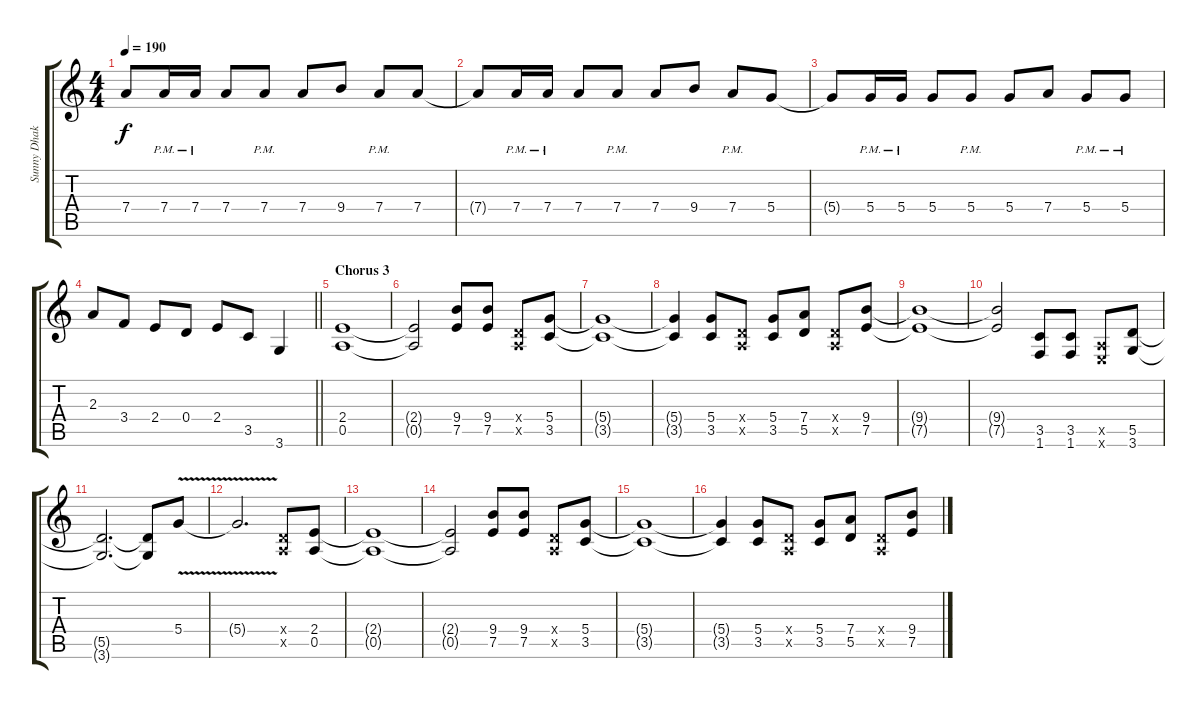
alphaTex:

\track ("Sunny Dhak" "Sunny Dhak") {instrument distortionguitar}
\staff {score tabs}
\tuning (E4 B3 G3 D3 A2 E2) {hide}
\ts (4 4)
\tempo 190
\clef g2
\ks c
7.4{t}.8{dy f} 7.4{pm}.16 7.4{pm}.16 7.4.8 7.4{pm}.8 7.4.8 9.4.8 7.4{pm}.8 7.4.8 |
7.4{t}.8 7.4{pm}.16 7.4{pm}.16 7.4.8 7.4{pm}.8 7.4.8 9.4.8 7.4{pm}.8 5.4.8 |
5.4{t}.8 5.4{pm}.16 5.4{pm}.16 5.4.8 5.4{pm}.8 5.4.8 7.4.8 5.4{pm}.8 5.4{pm}.8 |
\barLineRight lightlight
2.3.8 3.4.8 2.4.8 0.4.8 2.4.8 3.5.8 3.6.4 |
\section ("" "Chorus 3")
(2.4 0.5).1 |
(2.4{t} 0.5{t}).2 (9.4 7.5).8 (9.4 7.5).8 (0.4{x} 0.5{x}).8 (5.4 3.5).8 |
(5.4{t} 3.5{t}).1 |
(5.4{t} 3.5{t}).4 (5.4 3.5).8 (0.4{x} 0.5{x}).8 (5.4 3.5).8 (7.4 5.5).8 (0.4{x} 0.5{x}).8 (9.4 7.5).8 |
(9.4{t} 7.5{t}).1 |
(9.4{t} 7.5{t}).2 (3.5 1.6).8 (3.5 1.6).8 (0.5{x} 0.6{x}).8 (5.5 3.6).8 |
(5.5{t} 3.6{t}).2{d} (5.5{t} 3.6{t}).8 5.4{v}.8 |
5.4{v t}.2{d} (0.4{x} 0.5{x}).8 (2.4 0.5).8 |
(2.4{t} 0.5{t}).1 |
(2.4{t} 0.5{t}).2 (9.4 7.5).8 (9.4 7.5).8 (0.4{x} 0.5{x}).8 (5.4 3.5).8 |
(5.4{t} 3.5{t}).1 |
(5.4{t} 3.5{t}).4 (5.4 3.5).8 (0.4{x} 0.5{x}).8 (5.4 3.5).8 (7.4 5.5).8 (0.4{x} 0.5{x}).8 (9.4 7.5).8
